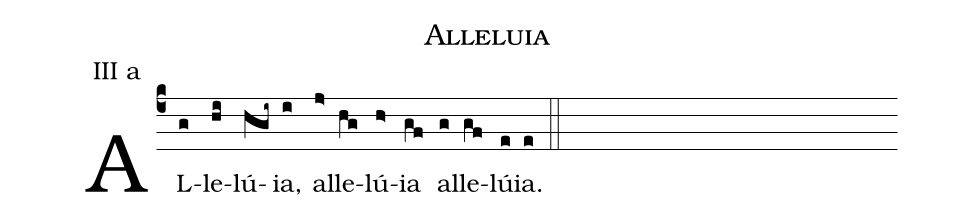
name: Alleluia;
annotation: III a;
mode: 3;
%%
(c4)
AL(g)le(hi)lú(hgi~)ia,(i) al(j>)le(hg)lú(h>)ia(gf) al(g)le(gf)lú(e)ia.(e) (::)
